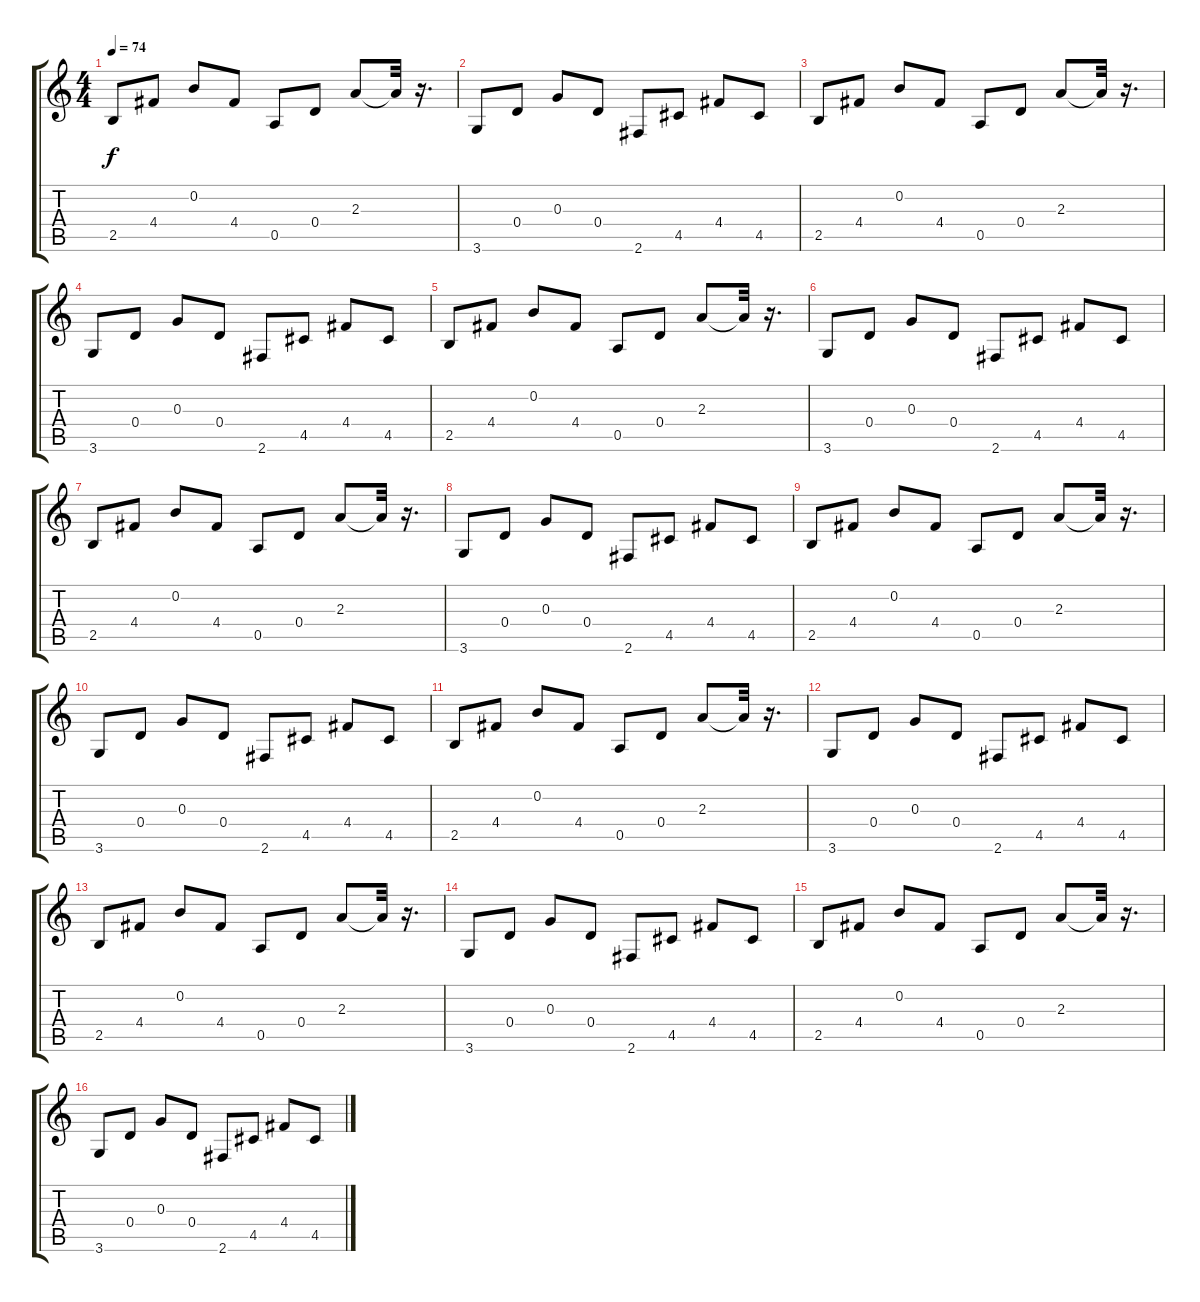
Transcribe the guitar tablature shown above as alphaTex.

\track "" {instrument acousticguitarsteel}
\staff {score tabs}
\tuning (E4 B3 G3 D3 A2 E2) {hide}
\ts (4 4)
\tempo 74
\clef g2
\ks c
2.5.8{dy f} 4.4.8 0.2.8 4.4.8 0.5.8 0.4.8 2.3.8 2.3{t}.32 r.16{d} |
3.6.8 0.4.8 0.3.8 0.4.8 2.6.8 4.5.8 4.4.8 4.5.8 |
2.5.8 4.4.8 0.2.8 4.4.8 0.5.8 0.4.8 2.3.8 2.3{t}.32 r.16{d} |
3.6.8 0.4.8 0.3.8 0.4.8 2.6.8 4.5.8 4.4.8 4.5.8 |
2.5.8 4.4.8 0.2.8 4.4.8 0.5.8 0.4.8 2.3.8 2.3{t}.32 r.16{d} |
3.6.8 0.4.8 0.3.8 0.4.8 2.6.8 4.5.8 4.4.8 4.5.8 |
2.5.8 4.4.8 0.2.8 4.4.8 0.5.8 0.4.8 2.3.8 2.3{t}.32 r.16{d} |
3.6.8 0.4.8 0.3.8 0.4.8 2.6.8 4.5.8 4.4.8 4.5.8 |
2.5.8 4.4.8 0.2.8 4.4.8 0.5.8 0.4.8 2.3.8 2.3{t}.32 r.16{d} |
3.6.8 0.4.8 0.3.8 0.4.8 2.6.8 4.5.8 4.4.8 4.5.8 |
2.5.8 4.4.8 0.2.8 4.4.8 0.5.8 0.4.8 2.3.8 2.3{t}.32 r.16{d} |
3.6.8 0.4.8 0.3.8 0.4.8 2.6.8 4.5.8 4.4.8 4.5.8 |
2.5.8 4.4.8 0.2.8 4.4.8 0.5.8 0.4.8 2.3.8 2.3{t}.32 r.16{d} |
3.6.8 0.4.8 0.3.8 0.4.8 2.6.8 4.5.8 4.4.8 4.5.8 |
2.5.8 4.4.8 0.2.8 4.4.8 0.5.8 0.4.8 2.3.8 2.3{t}.32 r.16{d} |
3.6.8 0.4.8 0.3.8 0.4.8 2.6.8 4.5.8 4.4.8 4.5.8
